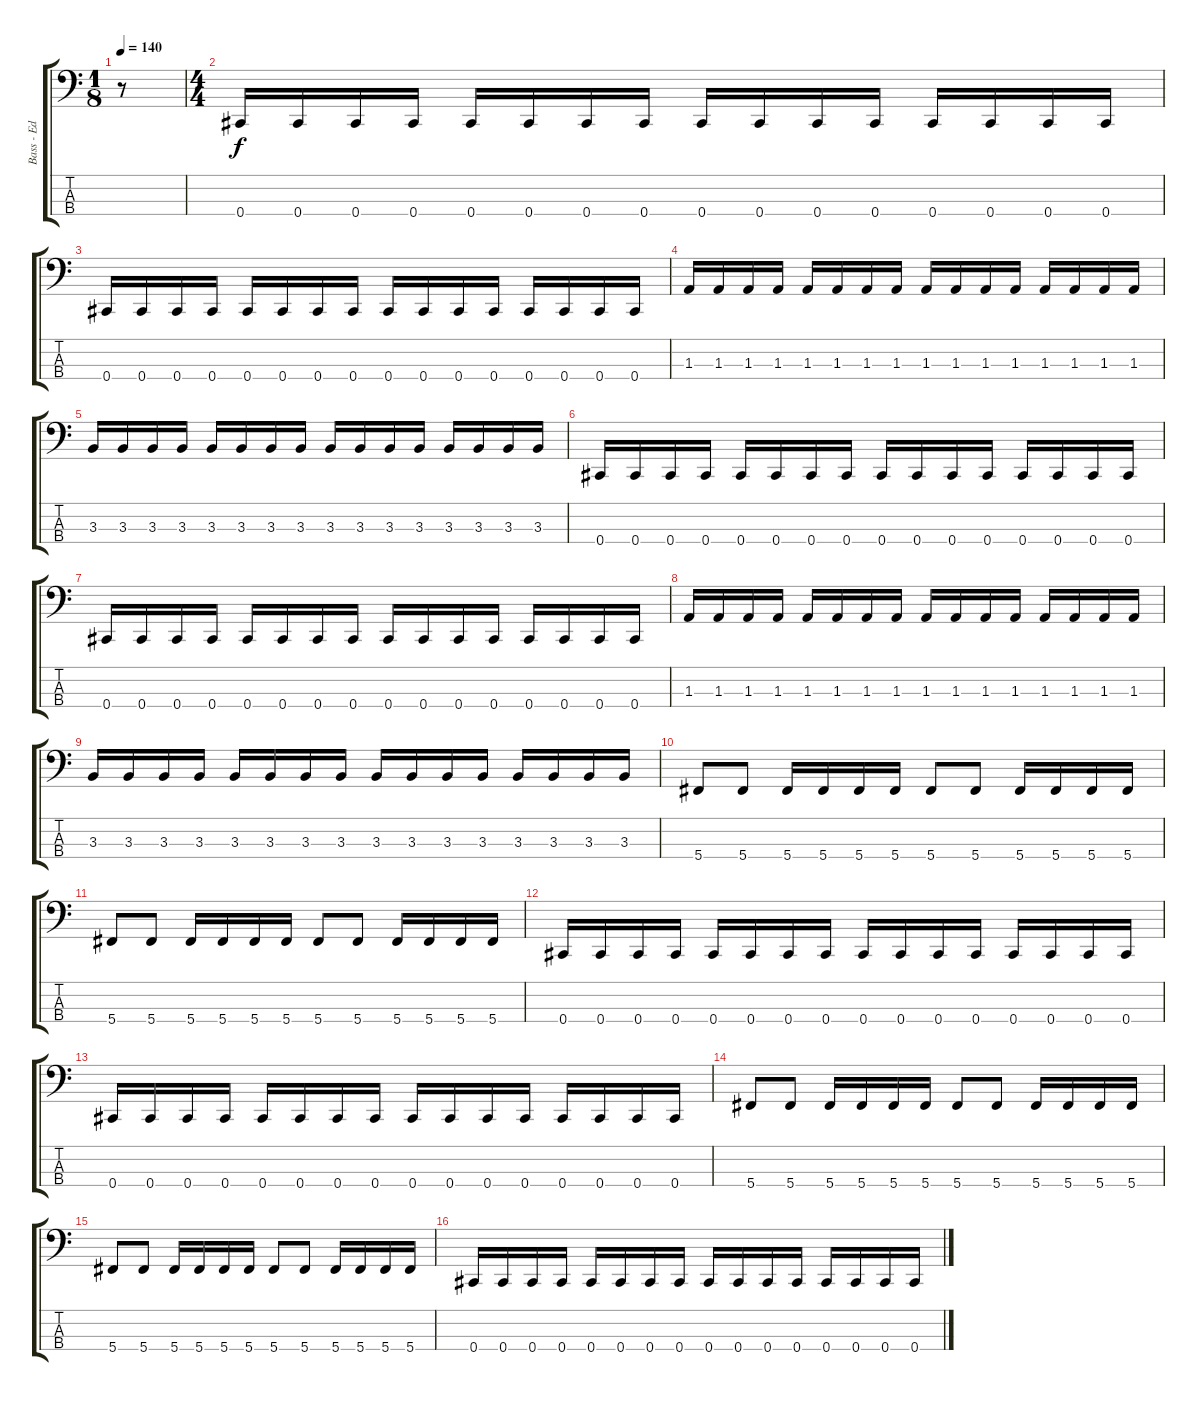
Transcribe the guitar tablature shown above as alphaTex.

\track ("Bass - Ed" "Bass - Ed") {instrument electricbassfinger}
\staff {score tabs}
\tuning (Gb2 Db2 Ab1 Db1) {hide}
\ts (1 8)
\tempo 140
\clef f4
\ks c
r.8{dy f instrument electricbassfinger} |
\ts (4 4)
0.4.16 0.4.16 0.4.16 0.4.16 0.4.16 0.4.16 0.4.16 0.4.16 0.4.16 0.4.16 0.4.16 0.4.16 0.4.16 0.4.16 0.4.16 0.4.16 |
0.4.16 0.4.16 0.4.16 0.4.16 0.4.16 0.4.16 0.4.16 0.4.16 0.4.16 0.4.16 0.4.16 0.4.16 0.4.16 0.4.16 0.4.16 0.4.16 |
1.3.16 1.3.16 1.3.16 1.3.16 1.3.16 1.3.16 1.3.16 1.3.16 1.3.16 1.3.16 1.3.16 1.3.16 1.3.16 1.3.16 1.3.16 1.3.16 |
3.3.16 3.3.16 3.3.16 3.3.16 3.3.16 3.3.16 3.3.16 3.3.16 3.3.16 3.3.16 3.3.16 3.3.16 3.3.16 3.3.16 3.3.16 3.3.16 |
0.4.16 0.4.16 0.4.16 0.4.16 0.4.16 0.4.16 0.4.16 0.4.16 0.4.16 0.4.16 0.4.16 0.4.16 0.4.16 0.4.16 0.4.16 0.4.16 |
0.4.16 0.4.16 0.4.16 0.4.16 0.4.16 0.4.16 0.4.16 0.4.16 0.4.16 0.4.16 0.4.16 0.4.16 0.4.16 0.4.16 0.4.16 0.4.16 |
1.3.16 1.3.16 1.3.16 1.3.16 1.3.16 1.3.16 1.3.16 1.3.16 1.3.16 1.3.16 1.3.16 1.3.16 1.3.16 1.3.16 1.3.16 1.3.16 |
3.3.16 3.3.16 3.3.16 3.3.16 3.3.16 3.3.16 3.3.16 3.3.16 3.3.16 3.3.16 3.3.16 3.3.16 3.3.16 3.3.16 3.3.16 3.3.16 |
5.4.8 5.4.8 5.4.16 5.4.16 5.4.16 5.4.16 5.4.8 5.4.8 5.4.16 5.4.16 5.4.16 5.4.16 |
5.4.8 5.4.8 5.4.16 5.4.16 5.4.16 5.4.16 5.4.8 5.4.8 5.4.16 5.4.16 5.4.16 5.4.16 |
0.4.16 0.4.16 0.4.16 0.4.16 0.4.16 0.4.16 0.4.16 0.4.16 0.4.16 0.4.16 0.4.16 0.4.16 0.4.16 0.4.16 0.4.16 0.4.16 |
0.4.16 0.4.16 0.4.16 0.4.16 0.4.16 0.4.16 0.4.16 0.4.16 0.4.16 0.4.16 0.4.16 0.4.16 0.4.16 0.4.16 0.4.16 0.4.16 |
5.4.8 5.4.8 5.4.16 5.4.16 5.4.16 5.4.16 5.4.8 5.4.8 5.4.16 5.4.16 5.4.16 5.4.16 |
5.4.8 5.4.8 5.4.16 5.4.16 5.4.16 5.4.16 5.4.8 5.4.8 5.4.16 5.4.16 5.4.16 5.4.16 |
0.4.16 0.4.16 0.4.16 0.4.16 0.4.16 0.4.16 0.4.16 0.4.16 0.4.16 0.4.16 0.4.16 0.4.16 0.4.16 0.4.16 0.4.16 0.4.16
